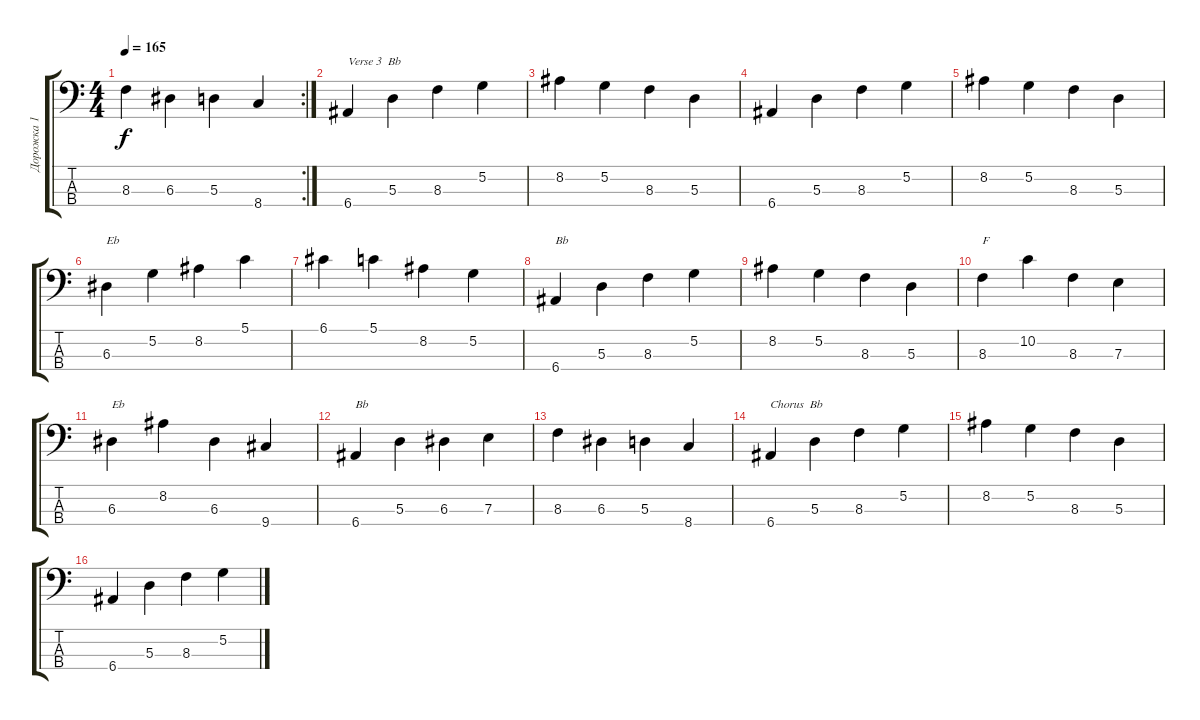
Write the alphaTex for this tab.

\track ("Дорожка 1" "Дорожка 1") {instrument acousticguitarsteel}
\staff {score tabs}
\tuning (G2 D2 A1 E1) {hide}
\rc 2
\ts (4 4)
\tempo 165
\clef f4
\ks c
8.3.4{dy f} 6.3.4 5.3.4 8.4.4 |
6.4.4{txt "Verse 3  Bb"} 5.3.4 8.3.4 5.2.4 |
8.2.4 5.2.4 8.3.4 5.3.4 |
6.4.4 5.3.4 8.3.4 5.2.4 |
8.2.4 5.2.4 8.3.4 5.3.4 |
6.3.4{txt "Eb"} 5.2.4 8.2.4 5.1.4 |
6.1.4 5.1.4 8.2.4 5.2.4 |
6.4.4{txt "Bb"} 5.3.4 8.3.4 5.2.4 |
8.2.4 5.2.4 8.3.4 5.3.4 |
8.3.4{txt "F"} 10.2.4 8.3.4 7.3.4 |
6.3.4{txt "Eb"} 8.2.4 6.3.4 9.4.4 |
6.4.4{txt "Bb"} 5.3.4 6.3.4 7.3.4 |
8.3.4 6.3.4 5.3.4 8.4.4 |
6.4.4{txt "Chorus  Bb"} 5.3.4 8.3.4 5.2.4 |
8.2.4 5.2.4 8.3.4 5.3.4 |
6.4.4 5.3.4 8.3.4 5.2.4
